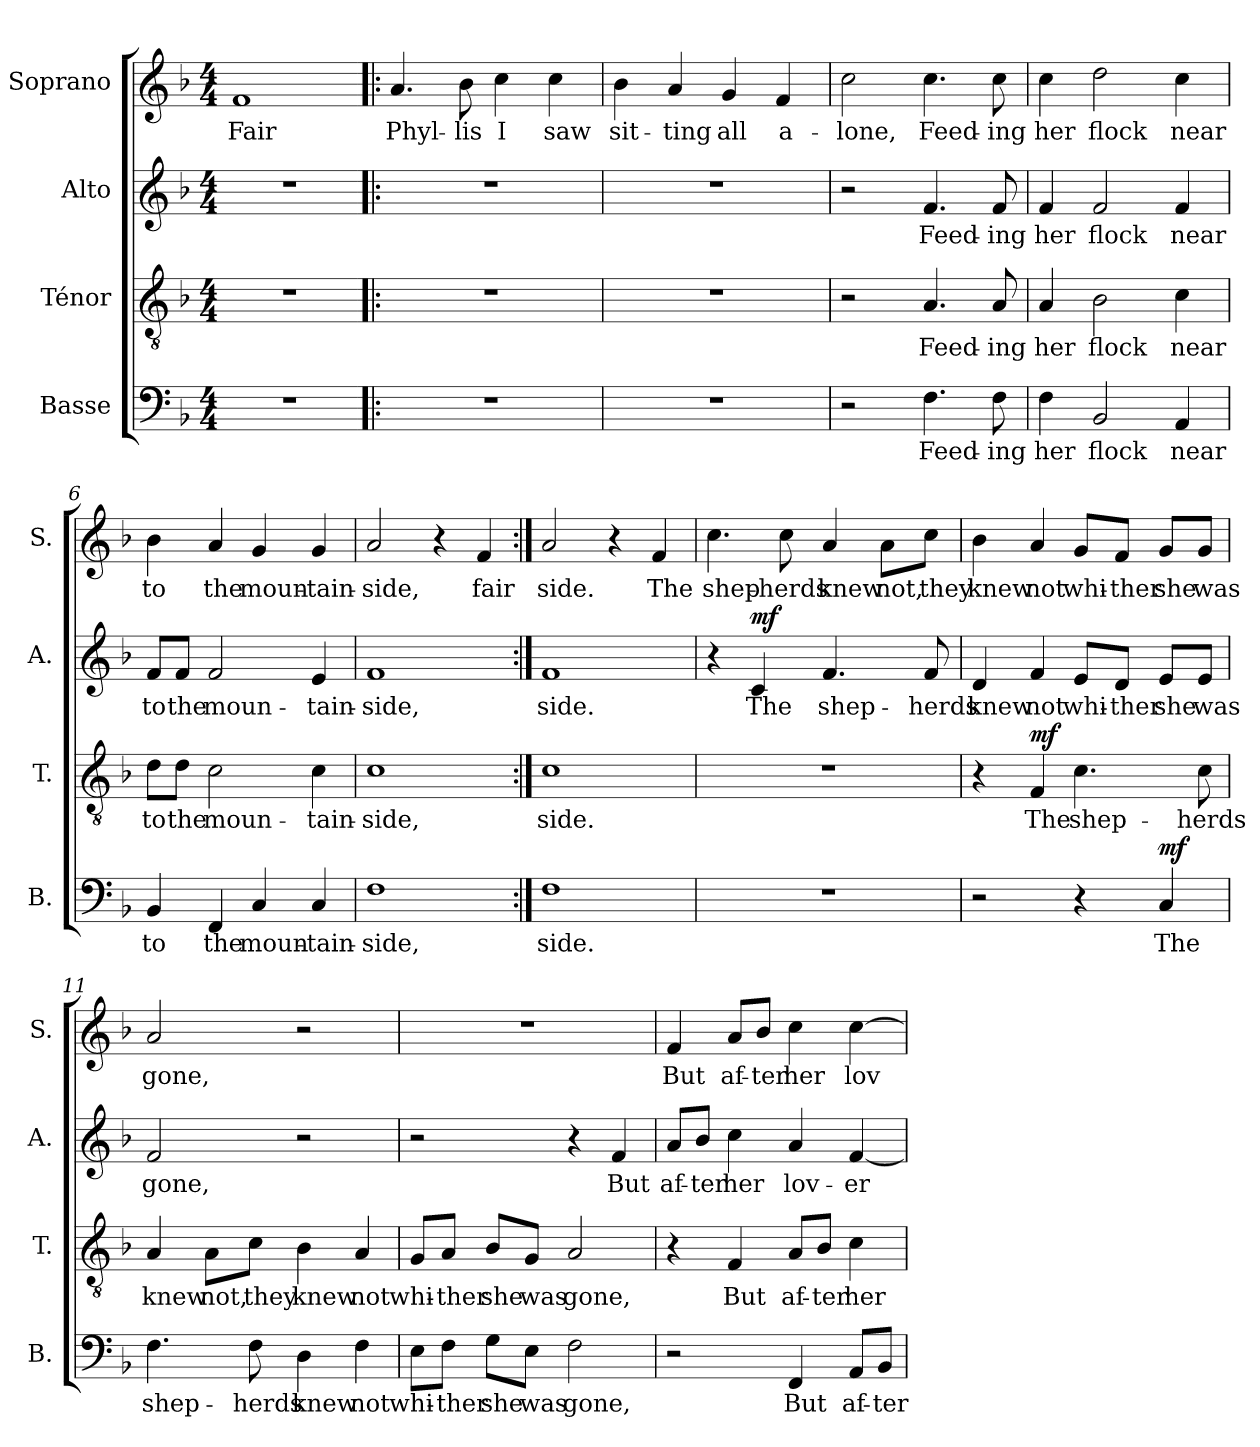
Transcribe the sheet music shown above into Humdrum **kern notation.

**kern	**text	**dynam	**kern	**text	**dynam	**kern	**text	**dynam	**kern	**text
*part4	*part4	*part4	*part3	*part3	*part3	*part2	*part2	*part2	*part1	*part1
*staff4	*staff4	*staff4	*staff3	*staff3	*staff3	*staff2	*staff2	*staff2	*staff1	*staff1
*I"Basse	*	*	*I"Ténor	*	*	*I"Alto	*	*	*I"Soprano	*
*I'B.	*	*	*I'T.	*	*	*I'A.	*	*	*I'S.	*
*clefF4	*	*	*clefGv2	*	*	*clefG2	*	*	*clefG2	*
*k[b-]	*	*	*k[b-]	*	*	*k[b-]	*	*	*k[b-]	*
*F:	*	*	*F:	*	*	*F:	*	*	*F:	*
*M4/4	*	*	*M4/4	*	*	*M4/4	*	*	*M4/4	*
*MM140	*	*	*MM140	*	*	*MM140	*	*	*MM140	*
=1	=1	=1	=1	=1	=1	=1	=1	=1	=1	=1
!	!	!	!	!	!	!	!	!	!	!LO:LY:b
1r	.	.	1r	.	.	1r	.	.	1f	Fair
=2!|:	=2!|:	=2!|:	=2!|:	=2!|:	=2!|:	=2!|:	=2!|:	=2!|:	=2!|:	=2!|:
!	!	!	!	!	!	!	!	!	!	!LO:LY:b
1r	.	.	1r	.	.	1r	.	.	4.a/	Phyl-
!	!	!	!	!	!	!	!	!	!	!LO:LY:b
.	.	.	.	.	.	.	.	.	8b-\	-lis
!	!	!	!	!	!	!	!	!	!	!LO:LY:b
.	.	.	.	.	.	.	.	.	4cc\	I
!	!	!	!	!	!	!	!	!	!	!LO:LY:b
.	.	.	.	.	.	.	.	.	4cc\	saw
=3	=3	=3	=3	=3	=3	=3	=3	=3	=3	=3
!	!	!	!	!	!	!	!	!	!	!LO:LY:b
1r	.	.	1r	.	.	1r	.	.	4b-\	sit-
!	!	!	!	!	!	!	!	!	!	!LO:LY:b
.	.	.	.	.	.	.	.	.	4a/	-ting
!	!	!	!	!	!	!	!	!	!	!LO:LY:b
.	.	.	.	.	.	.	.	.	4g/	all
!	!	!	!	!	!	!	!	!	!	!LO:LY:b
.	.	.	.	.	.	.	.	.	4f/	a-
=4	=4	=4	=4	=4	=4	=4	=4	=4	=4	=4
!	!	!	!	!	!	!	!	!	!	!LO:LY:b
2r	.	.	2r	.	.	2r	.	.	2cc\	lone,
!	!LO:LY:b	!	!	!LO:LY:b	!	!	!LO:LY:b	!	!	!LO:LY:b
4.F\	Feed-	.	4.A/	Feed-	.	4.f/	Feed-	.	4.cc\	Feed-
!	!LO:LY:b	!	!	!LO:LY:b	!	!	!LO:LY:b	!	!	!LO:LY:b
8F\	-ing	.	8A/	-ing	.	8f/	-ing	.	8cc\	-ing
=5	=5	=5	=5	=5	=5	=5	=5	=5	=5	=5
!	!LO:LY:b	!	!	!LO:LY:b	!	!	!LO:LY:b	!	!	!LO:LY:b
4F\	her	.	4A/	her	.	4f/	her	.	4cc\	her
!	!LO:LY:b	!	!	!LO:LY:b	!	!	!LO:LY:b	!	!	!LO:LY:b
2BB-/	flock	.	2B-\	flock	.	2f/	flock	.	2dd\	flock
!	!LO:LY:b	!	!	!LO:LY:b	!	!	!LO:LY:b	!	!	!LO:LY:b
4AA/	near	.	4c\	near	.	4f/	near	.	4cc\	near
=6	=6	=6	=6	=6	=6	=6	=6	=6	=6	=6
!	!LO:LY:b	!	!	!LO:LY:b	!	!	!LO:LY:b	!	!	!LO:LY:b
4BB-/	to	.	8d\L	to	.	8f/L	to	.	4b-\	to
!	!	!	!	!LO:LY:b	!	!	!LO:LY:b	!	!	!
.	.	.	8d\J	the	.	8f/J	the	.	.	.
!	!LO:LY:b	!	!	!LO:LY:b	!	!	!LO:LY:b	!	!	!LO:LY:b
4FF/	the	.	2c\	moun-	.	2f/	moun-	.	4a/	the
!	!LO:LY:b	!	!	!	!	!	!	!	!	!LO:LY:b
4C/	moun-	.	.	.	.	.	.	.	4g/	moun-
!	!LO:LY:b	!	!	!LO:LY:b	!	!	!LO:LY:b	!	!	!LO:LY:b
4C/	-tain-	.	4c\	-tain-	.	4e/	-tain-	.	4g/	-tain-
!!LO:LB:g=z
=7	=7	=7	=7	=7	=7	=7	=7	=7	=7	=7
!	!LO:LY:b	!	!	!LO:LY:b	!	!	!LO:LY:b	!	!	!LO:LY:b
1F	-side,	.	1c	-side,	.	1f	-side,	.	2a/	-side,
.	.	.	.	.	.	.	.	.	4r	.
!	!	!	!	!	!	!	!	!	!	!LO:LY:b
.	.	.	.	.	.	.	.	.	4f/	fair
=8:|!	=8:|!	=8:|!	=8:|!	=8:|!	=8:|!	=8:|!	=8:|!	=8:|!	=8:|!	=8:|!
!	!LO:LY:b	!	!	!LO:LY:b	!	!	!LO:LY:b	!	!	!LO:LY:b
1F	side.	.	1c	side.	.	1f	side.	.	2a/	side.
.	.	.	.	.	.	.	.	.	4r	.
!	!	!	!	!	!	!	!	!	!	!LO:LY:b
.	.	.	.	.	.	.	.	.	4f/	The
=9	=9	=9	=9	=9	=9	=9	=9	=9	=9	=9
!	!	!	!	!	!	!	!	!	!	!LO:LY:b
1r	.	.	1r	.	.	4r	.	.	4.cc\	shep-
!	!	!	!	!	!	!	!LO:LY:b	!LO:DY:a	!	!
.	.	.	.	.	.	4c/	The	mf	.	.
!	!	!	!	!	!	!	!	!	!	!LO:LY:b
.	.	.	.	.	.	.	.	.	8cc\	-herds
!	!	!	!	!	!	!	!LO:LY:b	!	!	!LO:LY:b
.	.	.	.	.	.	4.f/	shep-	.	4a/	knew
!	!	!	!	!	!	!	!	!	!	!LO:LY:b
.	.	.	.	.	.	.	.	.	8a\L	not,
!	!	!	!	!	!	!	!LO:LY:b	!	!	!LO:LY:b
.	.	.	.	.	.	8f/	-herds	.	8cc\J	they
=10	=10	=10	=10	=10	=10	=10	=10	=10	=10	=10
!	!	!	!	!	!	!	!LO:LY:b	!	!	!LO:LY:b
2r	.	.	4r	.	.	4d/	knew	.	4b-\	knew
!	!	!	!	!LO:LY:b	!LO:DY:a	!	!LO:LY:b	!	!	!LO:LY:b
.	.	.	4F/	The	mf	4f/	not	.	4a/	not
!	!	!	!	!LO:LY:b	!	!	!LO:LY:b	!	!	!LO:LY:b
4r	.	.	4.c\	shep-	.	8e/L	whi-	.	8g/L	whi-
!	!	!	!	!	!	!	!LO:LY:b	!	!	!LO:LY:b
.	.	.	.	.	.	8d/J	-ther	.	8f/J	-ther
!	!LO:LY:b	!LO:DY:a	!	!	!	!	!LO:LY:b	!	!	!LO:LY:b
4C/	The	mf	.	.	.	8e/L	she	.	8g/L	she
!	!	!	!	!LO:LY:b	!	!	!LO:LY:b	!	!	!LO:LY:b
.	.	.	8c\	-herds	.	8e/J	was	.	8g/J	was
!!LO:LB:g=z
=11	=11	=11	=11	=11	=11	=11	=11	=11	=11	=11
!	!LO:LY:b	!	!	!LO:LY:b	!	!	!LO:LY:b	!	!	!LO:LY:b
4.F\	shep-	.	4A/	knew	.	2f/	gone,	.	2a/	gone,
!	!	!	!	!LO:LY:b	!	!	!	!	!	!
.	.	.	8A\L	not,	.	.	.	.	.	.
!	!LO:LY:b	!	!	!LO:LY:b	!	!	!	!	!	!
8F\	-herds	.	8c\J	they	.	.	.	.	.	.
!	!LO:LY:b	!	!	!LO:LY:b	!	!	!	!	!	!
4D\	knew	.	4B-\	knew	.	2r	.	.	2r	.
!	!LO:LY:b	!	!	!LO:LY:b	!	!	!	!	!	!
4F\	not	.	4A/	not	.	.	.	.	.	.
=12	=12	=12	=12	=12	=12	=12	=12	=12	=12	=12
!	!LO:LY:b	!	!	!LO:LY:b	!	!	!	!	!	!
8E\L	whi-	.	8G/L	whi-	.	2r	.	.	1r	.
!	!LO:LY:b	!	!	!LO:LY:b	!	!	!	!	!	!
8F\J	-ther	.	8A/J	-ther	.	.	.	.	.	.
!	!LO:LY:b	!	!	!LO:LY:b	!	!	!	!	!	!
8G\L	she	.	8B-/L	she	.	.	.	.	.	.
!	!LO:LY:b	!	!	!LO:LY:b	!	!	!	!	!	!
8E\J	was	.	8G/J	was	.	.	.	.	.	.
!	!LO:LY:b	!	!	!LO:LY:b	!	!	!	!	!	!
2F\	gone,	.	2A/	gone,	.	4r	.	.	.	.
!	!	!	!	!	!	!	!LO:LY:b	!	!	!
.	.	.	.	.	.	4f/	But	.	.	.
=13	=13	=13	=13	=13	=13	=13	=13	=13	=13	=13
!	!	!	!	!	!	!	!LO:LY:b	!	!	!LO:LY:b
2r	.	.	4r	.	.	8a/L	af-	.	4f/	But
!	!	!	!	!	!	!	!LO:LY:b	!	!	!
.	.	.	.	.	.	8b-/J	-ter	.	.	.
!	!	!	!	!LO:LY:b	!	!	!LO:LY:b	!	!	!LO:LY:b
.	.	.	4F/	But	.	4cc\	her	.	8a/L	af-
!	!	!	!	!	!	!	!	!	!	!LO:LY:b
.	.	.	.	.	.	.	.	.	8b-/J	-ter
!	!LO:LY:b	!	!	!LO:LY:b	!	!	!LO:LY:b	!	!	!LO:LY:b
4FF/	But	.	8A/L	af-	.	4a/	lov-	.	4cc\	her
!	!	!	!	!LO:LY:b	!	!	!	!	!	!
.	.	.	8B-/J	-ter	.	.	.	.	.	.
!	!LO:LY:b	!	!	!LO:LY:b	!	!	!LO:LY:b	!	!	!LO:LY:b
8AA/L	af-	.	4c\	her	.	[4f/	-er	.	[4cc\	lov
!	!LO:LY:b	!	!	!	!	!	!	!	!	!
8BB-/J	-ter	.	.	.	.	.	.	.	.	.
=	=	=	=	=	=	=	=	=	=	=
*-	*-	*-	*-	*-	*-	*-	*-	*-	*-	*-
